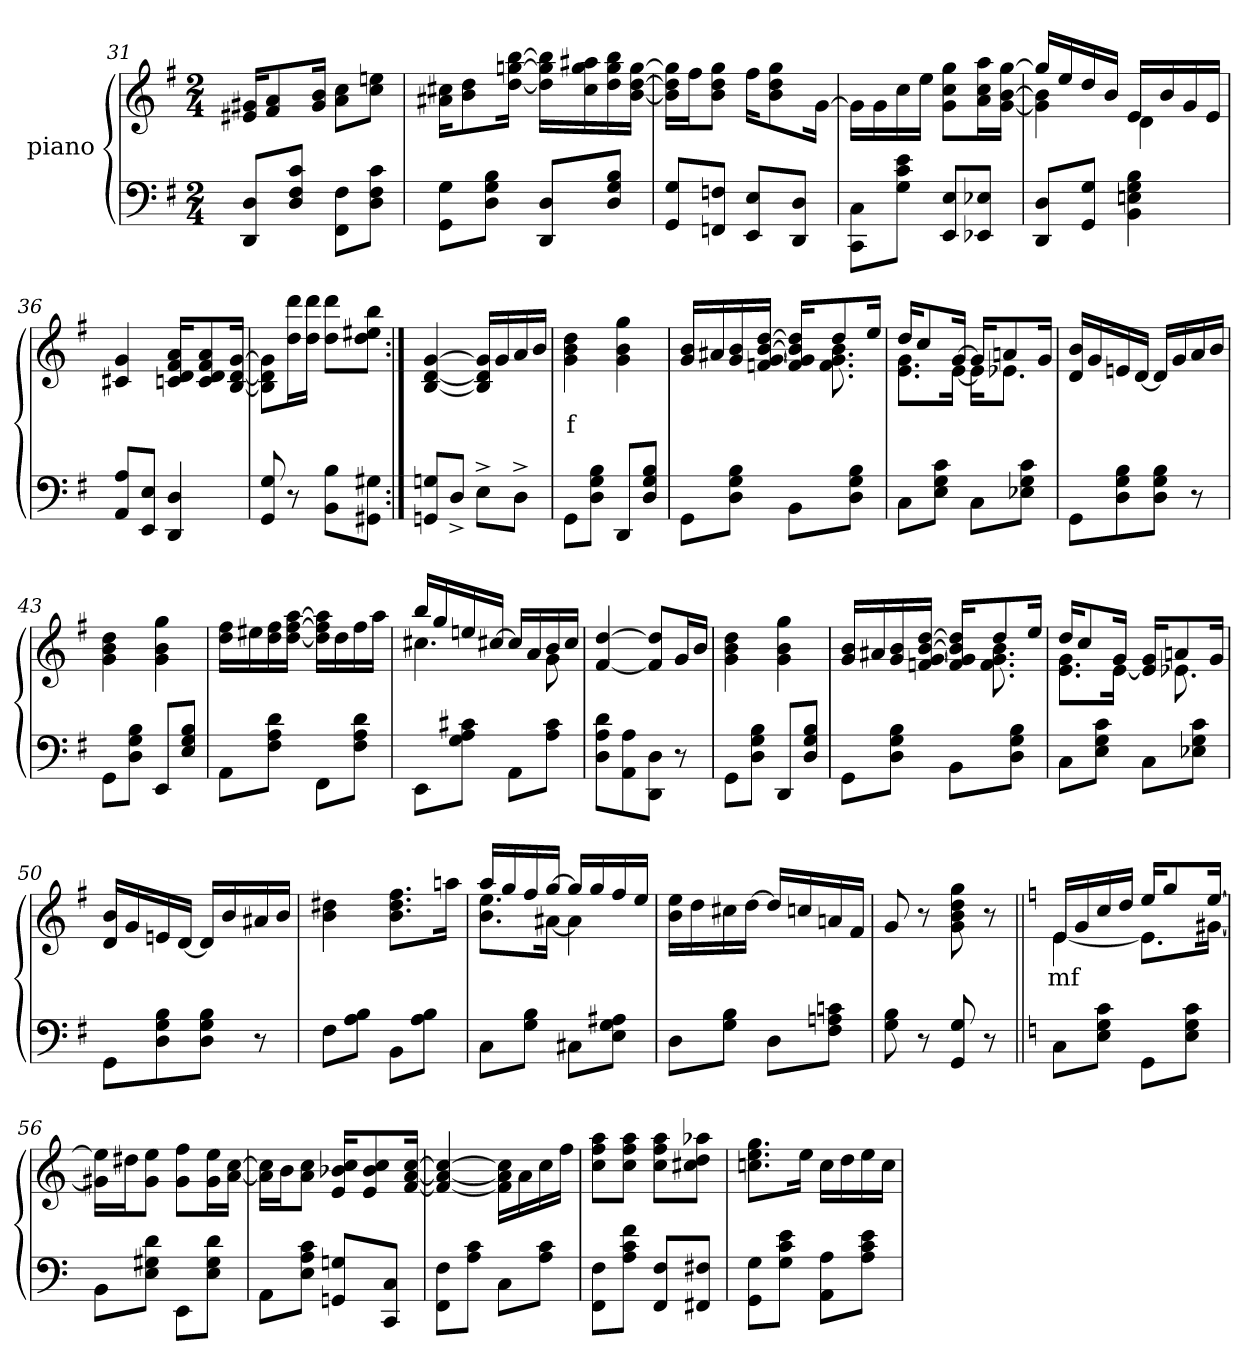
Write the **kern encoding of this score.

**kern	**kern	**text
*part2	*part1	*part1
*staff2	*staff1	*staff1
*	*I"piano	*
*clefF4	*clefG2	*
*k[f#]	*k[f#]	*
*M2/4	*M2/4	*
=31	=31	=31
8D 8DDL	16g#X 16e#XKL	.
.	8a 8f#	.
8c 8F# 8DJ	.	.
.	16b 16g#Jk	.
8F# 8FF#L	8cc 8aL	.
8c 8F# 8DJ	8een 8ccJ	.
=32	=32	=32
8G 8GGL	16cc#X 16a#XKL	.
.	8dd 8b	.
8B 8G 8DJ	.	.
.	[16bb [16ggn [16ddJk	.
8D 8DDL	16bb] 16gg] 16dd]LL	.
.	16aa# 16gg 16cc#	.
8B 8G 8DJ	16bb 16gg 16dd	.
.	[16gg [16dd [16bJJ	.
=33	=33	=33
8G 8GGL	16gg] 16dd] 16b]LL	.
.	16ff#J	.
8Fn 8FFnJ	8gg 8dd 8bJ	.
8E 8EEL	16ff#KL	.
.	8gg 8dd 8b	.
8D 8DDJ	.	.
.	[16gJk	.
=34	=34	=34
8C 8CCL	16gLL]	.
.	16g	.
8e 8c 8GJ	16cc	.
.	16eeJJ	.
8E 8EEL	8gg 8cc 8gL	.
8E-X 8EE-XJ	16aa 16cc 16aL	.
.	[16gg [16b [16gJJ	.
=35	=35	=35
*	*^	*
8D 8DDL	16ggLL]	4b] 4g]	.
.	16ee	.	.
8G 8GGJ	16dd	.	.
.	16bJJ	.	.
4B 4G 4En 4BB	16eLL	4d	.
.	16b	.	.
.	16g	.	.
.	16eJJ	.	.
*	*v	*v	*
=36	=36	=36
8A 8AAL	4g 4c#X	.
8E 8EEJ	.	.
4D 4DD	16a 16f# 16d 16cnKL	.
.	8a 8f# 8d 8c	.
.	[16g [16d [16BJk	.
=37	=37	=37
8G 8GG	8g] 8d] 8B]L	.
8r	16ddd 16ddL	.
.	16ddd 16ddJJ	.
8B 8BBL	8ddd 8ddL	.
8G#X 8GG#XJ	8bb 8ee#X 8ddJ	.
=38:|!	=38:|!	=38:|!
8Gn 8GGnL	[4g [4d [4B	.
8D^>J	.	.
8E^>L	16g] 16d] 16B]LL	.
.	16g	.
8D^>J	16a	.
.	16bJJ	.
=39	=39	=39
8GGL	4dd 4b 4g	f
8B 8G 8DJ	.	.
8DDL	4gg 4b 4g	.
8B 8G 8DJ	.	.
=40	=40	=40
*	*^	*
8GGL	16b 16gLL	16ryy	.
*	*v	*v	*
.	16a#X	.
8B 8G 8DJ	16b 16g	.
.	[16dd [16b [16g [16fnJJ	.
8BBL	16dd] 16b] 16g] 16f]KL	.
*	*^	*
.	8dd	8.b 8.g 8.f	.
8B 8G 8DJ	.	.	.
.	16eeJk	.	.
=41	=41	=41	=41
8CL	16ddKL	8.g 8.eL	.
.	8cc	.	.
8c 8G 8EJ	.	.	.
.	[16gJk	[16eJk	.
8CL	16gKL]	16eKL]	.
.	8an	8.e-XJ	.
8c 8G 8E-XJ	.	.	.
.	16gJk	.	.
*	*v	*v	*
=42	=42	=42
8GGL	16b 16dLL	.
.	16g	.
8B 8G 8D	16en	.
.	[16dJJ	.
8B 8G 8DJ	16dLL]	.
.	16g	.
8r	16a	.
.	16bJJ	.
=43	=43	=43
8GGL	4dd 4b 4g	.
8B 8G 8DJ	.	.
8EEL	4gg 4b 4g	.
8B 8G 8EJ	.	.
=44	=44	=44
8AAL	16ff# 16ddLL	.
.	16ee#X	.
8d 8A 8F#J	16ff# 16dd	.
.	[16aa [16ff# [16ddJJ	.
8FF#L	16aa] 16ff#] 16dd]LL	.
.	16dd	.
8d 8A 8F#J	16ff#	.
.	16aaJJ	.
=45	=45	=45
*	*^	*
8EEL	16bbLL	4.cc#	.
.	16gg	.	.
8c#X 8A 8GJ	16een	.	.
.	[16cc#XJJ	.	.
8AAL	16cc#LL]	.	.
.	16a	.	.
8c# 8AJ	16b	8g	.
.	16cc#JJ	.	.
*	*v	*v	*
=46	=46	=46
8d 8A 8DL	[4dd [4f#	.
8A 8AA	.	.
8D 8DDJ	8dd] 8f#]L	.
8r	16gL	.
.	16bJJ	.
=47	=47	=47
8GGL	4dd 4b 4g	.
8B 8G 8DJ	.	.
8DDL	4gg 4b 4g	.
8B 8G 8DJ	.	.
=48	=48	=48
*	*^	*
8GGL	16b 16gLL	16ryy	.
*	*v	*v	*
.	16a#X	.
8B 8G 8DJ	16b 16g	.
.	[16dd [16b [16g [16fnJJ	.
8BBL	16dd] 16b] 16g] 16f]KL	.
*	*^	*
.	8dd	8.b 8.g 8.f	.
8B 8G 8DJ	.	.	.
.	16eeJk	.	.
=49	=49	=49	=49
8CL	16ddKL	8.g 8.eL	.
.	8cc	.	.
8c 8G 8EJ	.	.	.
.	16gJk	[16eJk	.
8CL	16g 16e]KL	16ryy	.
.	8an	8.e-X	.
8c 8G 8E-XJ	.	.	.
.	16gJk	.	.
*	*v	*v	*
=50	=50	=50
8GGL	16b 16dLL	.
.	16g	.
8B 8G 8D	16en	.
.	[16dJJ	.
8B 8G 8DJ	16dLL]	.
.	16b	.
8r	16a#X	.
.	16bJJ	.
=51	=51	=51
8F#L	4dd#X 4b	.
8B 8AJ	.	.
8BBL	8.ff# 8.dd# 8.bL	.
8B 8AJ	.	.
.	16aanJk	.
=52	=52	=52
*	*^	*
8CL	16aaLL	8.ee 8.bL	.
.	16gg	.	.
8B 8GJ	16ff#	.	.
.	[16ggJJ	[16a#XJk	.
8C#XL	16ggLL]	4a#]	.
.	16gg	.	.
8A#X 8G 8EJ	16ff#	.	.
.	16eeJJ	.	.
*	*v	*v	*
=53	=53	=53
8DL	16ee 16bLL	.
.	16dd	.
8B 8GJ	16cc#X	.
.	[16ddJJ	.
8DL	16ddLL]	.
.	16ccn	.
8cn 8An 8F#J	16an	.
.	16f#JJ	.
=54	=54	=54
8B 8G	8g	.
8r	8r	.
8G 8GG	8gg 8dd 8b 8g	.
8r	8r	.
=55||	=55||	=55||
*k[]	*k[]	*
*	*^	*
8CL	16eLL	[4e	mf
.	16g	.	.
8c 8G 8EJ	16cc	.	.
.	16ddJJ	.	.
8GGL	16eeKL	8.eL]	.
.	8gg	.	.
8c 8G 8EJ	.	.	.
.	[16eeJk	[16g#XJk	.
*	*v	*v	*
=56	=56	=56
8BBL	16ee] 16g#X]LL	.
.	16dd#XJ	.
8d 8G#X 8EJ	8ee 8g#J	.
8EEL	8ff 8g#L	.
8d 8G# 8EJ	16ee 16g#L	.
.	[16cc [16aJJ	.
=57	=57	=57
8AAL	16cc] 16a]LL	.
.	16bJ	.
8c 8A 8EJ	8cc 8aJ	.
8Gn 8GGnL	16cc 16b-X 16eKL	.
.	8cc 8b- 8e	.
8C 8CCJ	.	.
.	[16cc [16a [16fJk	.
=58	=58	=58
8F 8FFL	4cc_ 4a_ 4f_	.
8c 8AJ	.	.
8CL	16cc] 16a] 16f]LL	.
.	16a	.
8c 8AJ	16cc	.
.	16ffJJ	.
=59	=59	=59
8F 8FFL	8aa 8ff 8ccL	.
8f 8c 8AJ	8aa 8ff 8ccJ	.
8F 8FFL	8aa 8ff 8ccL	.
8F#X 8FF#XJ	8aa-X 8dd 8cc#XJ	.
=60	=60	=60
8G 8GGL	8.gg 8.ee 8.ccnL	.
8e 8c 8GJ	.	.
.	16eeJk	.
8A 8AAL	16ccLL	.
.	16dd	.
8e 8c 8AJ	16ee	.
.	16ccJJ	.
=	=	=
*-	*-	*-
